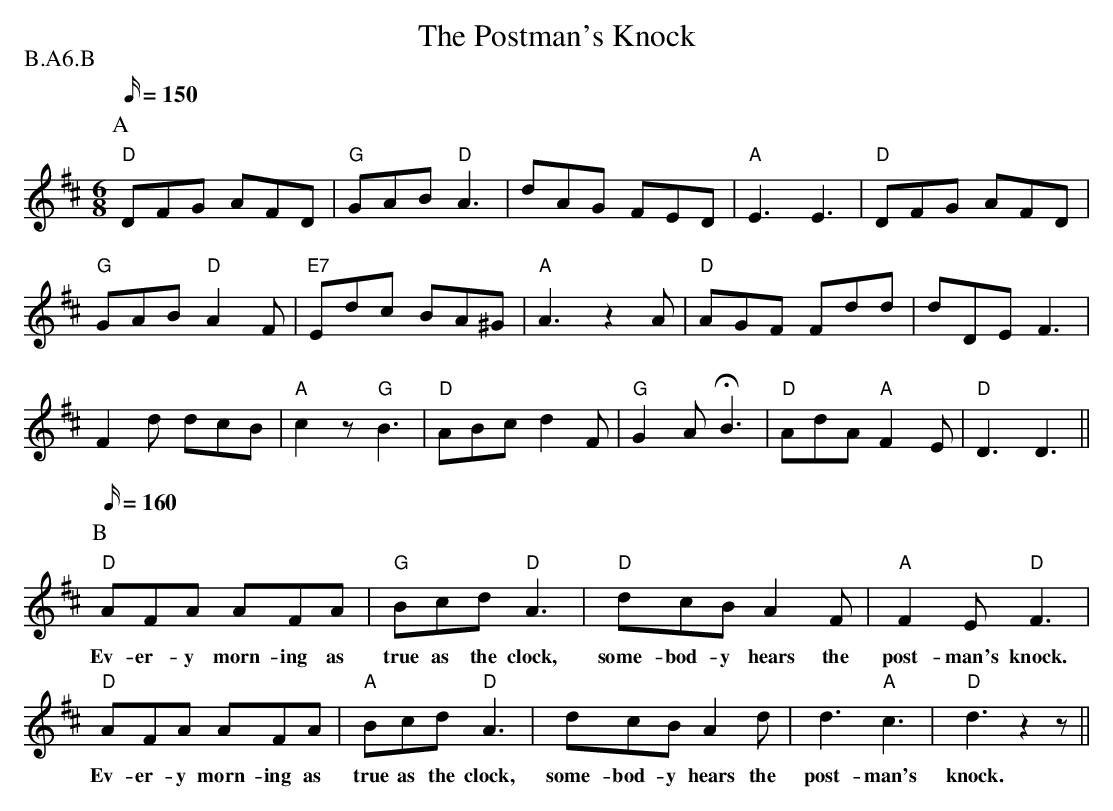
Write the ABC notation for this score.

X:1
T:Postman's Knock, The
M:6/8
P:B.A6.B
L:1/16
K:D
Q:150
P:A
"D" D2F2G2 A2F2D2 | "G" G2A2B2 "D" A6 | d2A2G2 F2E2D2 |\
"A" E6 E6 | "D" D2F2G2 A2F2D2 |
"G" G2A2B2 "D" A4 F2 | "E7" E2d2c2 B2A2^G2 | "A" A6 z4 A2 |\
"D" A2G2F2 F2d2d2 | d2D2E2 F6 |
F4 d2 d2c2B2 | "A" c4 z2 "G" B6 | "D" A2B2c2 d4 F2 |\
"G" G4 A2 !fermata!B6 | "D" A2d2A2 "A" F4 E2 | "D" D6 D6 ||
Q:160
P:B
"D" A2F2A2  A2F2A2 | "G" B2c2d2  "D" A6 |\
w: Ev-er-y morn-ing as true as the clock,
"D" d2c2B2     A4    F2   | "A" F4 E2  "D" F6 |
w: some-bod-y hears the    post-man's  knock.
"D" A2F2A2  A2F2A2| "A" B2c2d2  "D" A6 |\
w: Ev-er-y morn-ing as true as the clock,
    d2c2B2    A4    d2  | d6   "A" c6 | "D" d6 z4 z2 ||
w: some-bod-y hears the  post-    man's   knock.
